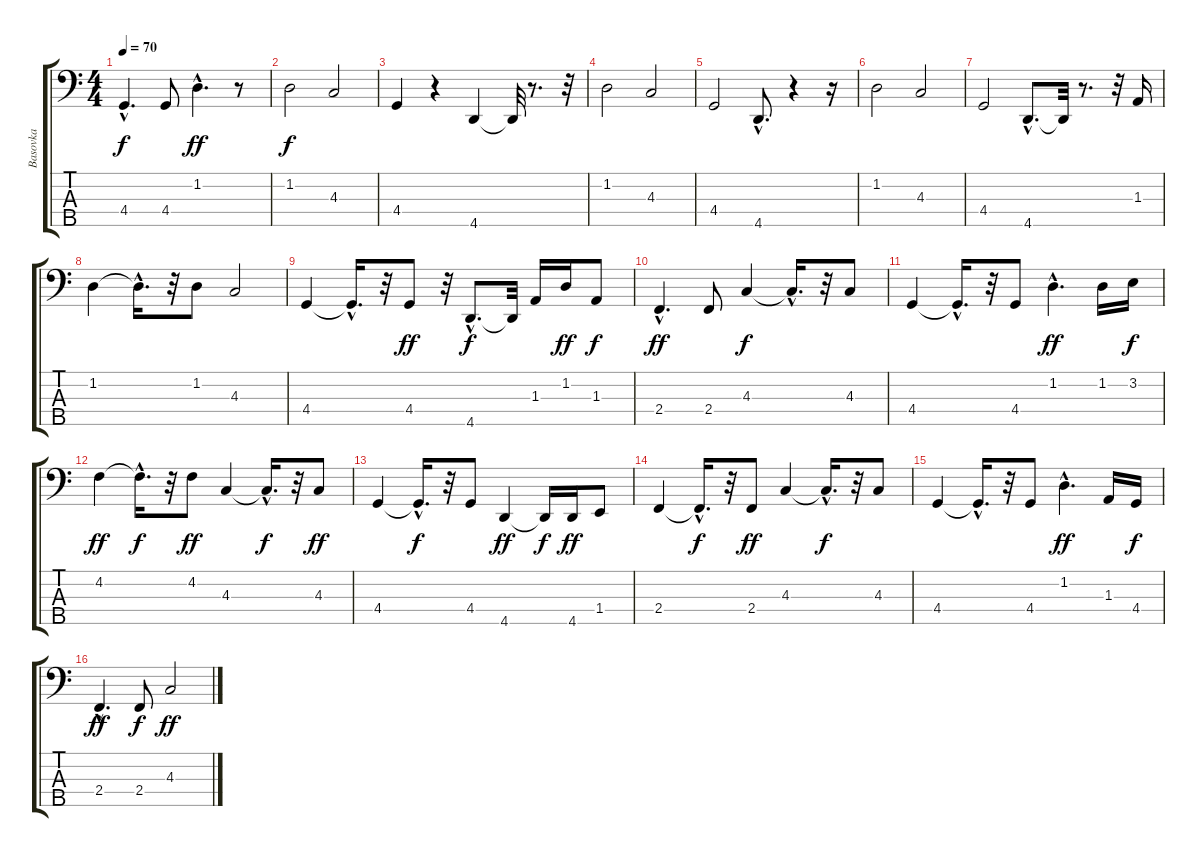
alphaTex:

\track ("Basovka" "Basovka") {instrument electricbassfinger}
\staff {score tabs}
\tuning (Gb2 Db2 Ab1 Eb1 Bb0) {hide}
\ts (4 4)
\tempo 70
\clef f4
\ks c
4.4{hac}.4{d dy f} 4.4.8 1.2{hac}.4{d dy ff} r.8 |
1.2.2{dy f} 4.3.2 |
4.4.4 r.4 4.5.4 4.5{t}.32 r.8{d} r.32 |
1.2.2 4.3.2 |
4.4.2 4.5{hac}.8{d} r.4 r.16 |
1.2.2 4.3.2 |
4.4.2 4.5{hac}.8{d} 4.5{t}.32 r.8{d} r.32 1.3.16 |
1.2.4 1.2{hac t}.16{d} r.32 1.2.8 4.3.2 |
4.4.4 4.4{hac t}.16{d} r.32 4.4.8{dy ff} r.32 4.5{hac}.8{d dy f} 4.5{t}.32 1.3.16 1.2.16{dy ff} 1.3.8{dy f} |
2.4{hac}.4{d dy ff} 2.4.8 4.3.4{dy f} 4.3{hac t}.16{d} r.32 4.3.8 |
4.4.4 4.4{hac t}.16{d} r.32 4.4.8 1.2{hac}.4{d dy ff} 1.2.16 3.2.16{dy f} |
4.2.4{dy ff} 4.2{hac t}.16{d dy f} r.32 4.2.8{dy ff} 4.3.4 4.3{hac t}.16{d dy f} r.32 4.3.8{dy ff} |
4.4.4 4.4{hac t}.16{d dy f} r.32 4.4.8 4.5.4{dy ff} 4.5{t}.16{dy f} 4.5.16{dy ff} 1.4.8 |
2.4.4 2.4{hac t}.16{d dy f} r.32 2.4.8{dy ff} 4.3.4 4.3{hac t}.16{d dy f} r.32 4.3.8 |
4.4.4 4.4{hac t}.16{d} r.32 4.4.8 1.2{hac}.4{d dy ff} 1.3.16 4.4.16{dy f} |
2.4{hac}.4{d dy ff} 2.4.8{dy f} 4.3.2{dy ff}
